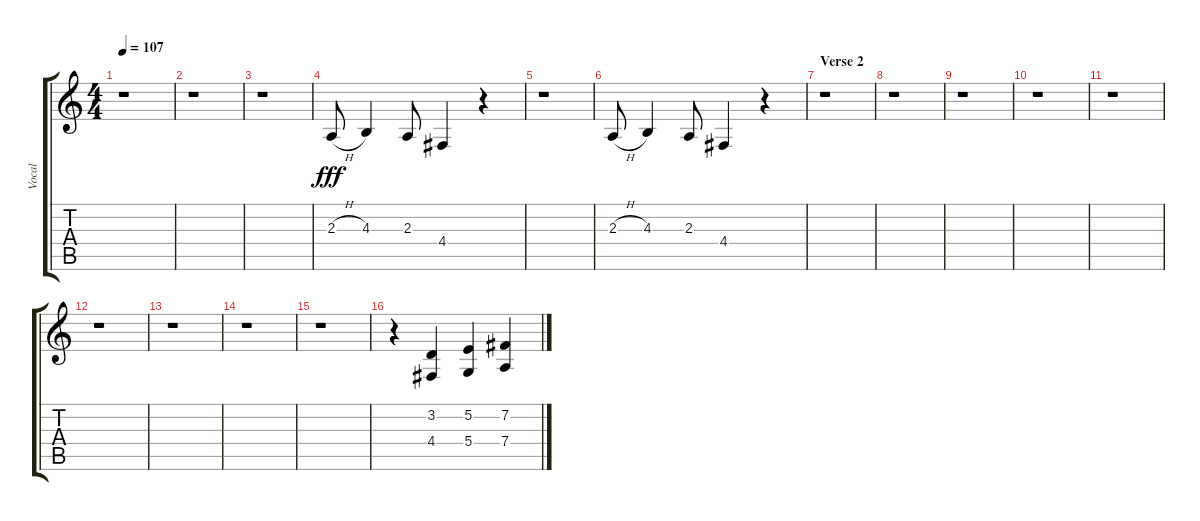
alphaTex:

\track ("Vocal" "Vocal") {instrument altosax}
\staff {score tabs}
\tuning (E4 B3 G3 D3 A2 E2) {hide}
\ts (4 4)
\tempo 107
\clef g2
\ks c
r.1{dy fff} |
r.1 |
r.1 |
2.3{h}.8{volume 16 instrument altosax} 4.3.4 2.3.8 4.4.4 r.4 |
r.1 |
2.3{h}.8 4.3.4 2.3.8 4.4.4 r.4 |
\section ("" "Verse 2")
r.1 |
r.1 |
r.1 |
r.1 |
r.1 |
r.1 |
r.1 |
r.1 |
r.1 |
r.4 (3.2 4.4).4 (5.2 5.4).4 (7.2 7.4).4
